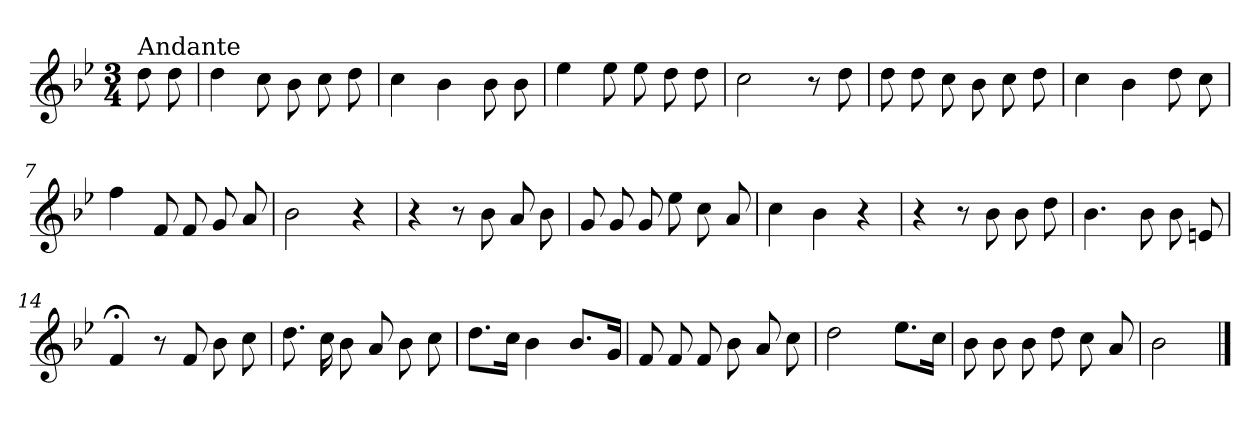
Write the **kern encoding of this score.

**kern
*part1
*staff1
*clefG2
*k[b-e-]
*B-:
*M3/4
=
!LO:TX:a:t=Andante
8dd\
8dd\
=1
4dd\
8cc\
8b-\
8cc\
8dd\
=2
4cc\
4b-\
8b-\
8b-\
=3
4ee-\
8ee-\
8ee-\
8dd\
8dd\
=4
2cc\
8r
8dd\
=5
8dd\
8dd\
8cc\
8b-\
8cc\
8dd\
=6
4cc\
4b-\
8dd\
8cc\
!!LO:LB:g=z
=7
4ff\
8f/
8f/
8g/
8a/
=8
2b-\
4r
=9
4r
8r
8b-\
8a/
8b-\
=10
8g/
8g/
8g/
8ee-\
8cc\
8a/
=11
4cc\
4b-\
4r
=12
4r
8r
8b-\
8b-\
8dd\
=13
4.b-\
8b-\
8b-\
8en/
!!LO:LB:g=z
=14
4f;</
8r
8f/
8b-\
8cc\
=15
8.dd\
16cc\
8b-\
8a/
8b-\
8cc\
=16
8.dd\L
16cc\Jk
4b-\
8.b-/L
16g/Jk
=17
8f/
8f/
8f/
8b-\
8a/
8cc\
=18
2dd\
8.ee-\L
16cc\Jk
=19
8b-\
8b-\
8b-\
8dd\
8cc\
8a/
!!LO:LB:g=z
=20
2b-\
==
*-
